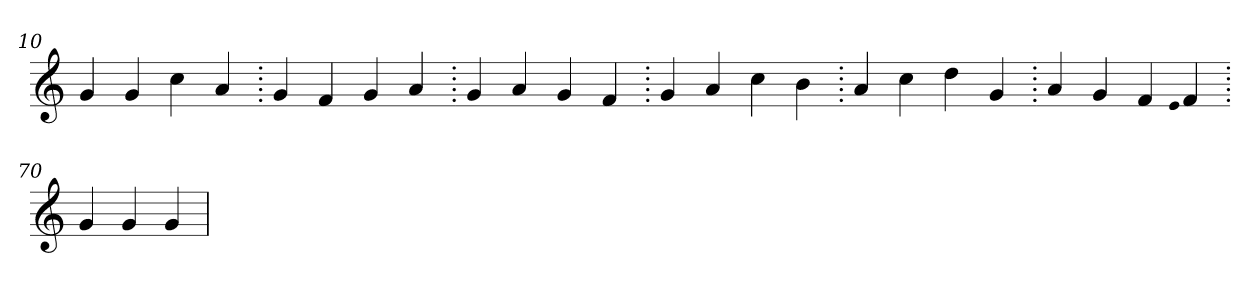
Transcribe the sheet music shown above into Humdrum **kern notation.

**kern
*part1
*staff1
*clefG2
=10.
4g
4g
4cc
4a
=20.
4g
4f
4g
4a
=30.
4g
4a
4g
4f
=40.
4g
4a
4cc
4b
=50.
4a
4cc
4dd
4g
=60.
4a
4g
4f
qqe
4f
=70.
4g
4g
4g
=
*-
